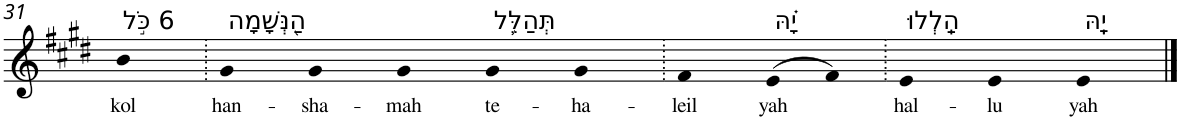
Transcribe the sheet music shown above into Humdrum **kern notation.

**kern	**text
*part1	*part1
*staff1	*staff1
*I"Piano	*
*I'Pno	*
!!LO:PB:g=z
*clefG2	*
*k[f#c#g#d#]	*
*E:	*
=31	=31
!LO:TX:a:t=6 כֹּ֣ל	!
!	!LO:LY:b
4b	kol
=32.	=32.
!LO:TX:a:t=הַ֭נְּשָׁמָה	!
!	!LO:LY:b
4g#	han-
!	!LO:LY:b
4g#	-sha-
!	!LO:LY:b
4g#	-mah
!LO:TX:a:t=תְּהַלֵּ֥ל	!
!	!LO:LY:b
4g#	te-
!	!LO:LY:b
4g#	-ha-
=33.	=33.
!	!LO:LY:b
4f#	-leil
!LO:TX:a:t=יָ֗הּ	!
!	!LO:LY:b
(>8e	yah
8f#)	.
=34.	=34.
!LO:TX:a:t=הַֽלְלוּ	!
!	!LO:LY:b
4e	hal-
!	!LO:LY:b
4e	-lu
!LO:TX:a:t=יָֽהּ	!
!	!LO:LY:b
4e	yah
==	==
*-	*-
